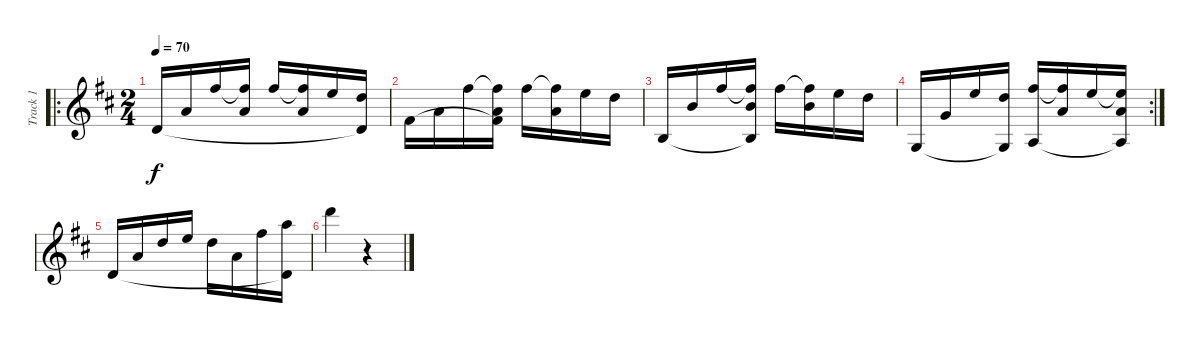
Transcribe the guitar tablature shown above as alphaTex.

\track ("Track 1" "Track 1") {instrument acousticguitarnylon}
\staff {score}
\tuning (E4 B3 G3 D3 A2 E2) {hide}
\ro
\ts (2 4)
\tempo 70
\clef g2
\ks d
0.4.16{dy f} 2.3.16 2.1.16 (2.1{t} 2.3).16 2.1.16 (2.1{t} 2.3).16 0.1.16 (3.2 0.4{t}).16 |
4.4.16 2.3.16 2.1.16 (2.1{t} 2.3 4.4{t}).16 2.1.16 (2.1{t} 2.3).16 0.1.16 3.2.16 |
2.5.16 4.3.16 2.1.16 (2.1{t} 4.3 2.5{t}).16 2.1.16 (2.1{t} 4.3).16 0.1.16 3.2.16 |
\rc 2
3.6.16 0.3.16 0.1.16 (3.2 3.6{t}).16 (2.1 0.5).16 (2.1{t} 2.3).16 0.1.16 (0.1{t} 2.3 0.5{t}).16 |
0.4.16 2.3.16 3.2.16 0.1.16 3.2.16 2.3.16 2.1.16 (5.1 0.4{t}).16 |
10.1.4 r.4
